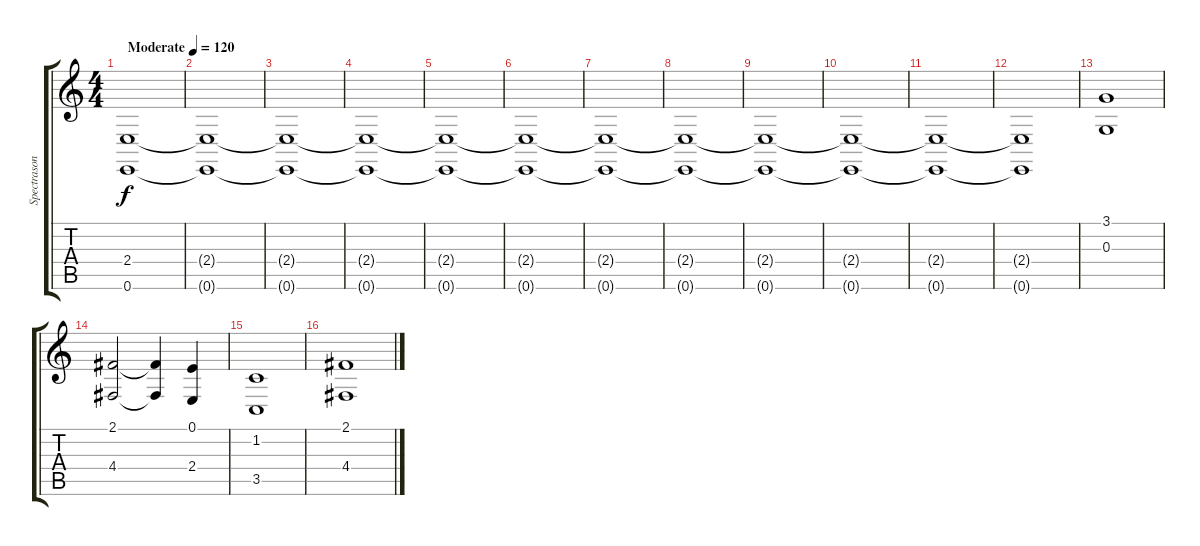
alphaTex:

\track ("Spectrasonics Omnisphere" "Spectrason") {instrument choiraahs}
\staff {score tabs}
\tuning (E4 B3 G3 D3 A2 E2) {hide}
\ts (4 4)
\tempo (120 "Moderate")
\clef g2
\ks c
(2.4 0.6).1{dy f instrument choiraahs} |
(2.4{t} 0.6{t}).1 |
(2.4{t} 0.6{t}).1 |
(2.4{t} 0.6{t}).1 |
(2.4{t} 0.6{t}).1 |
(2.4{t} 0.6{t}).1 |
(2.4{t} 0.6{t}).1 |
(2.4{t} 0.6{t}).1 |
(2.4{t} 0.6{t}).1 |
(2.4{t} 0.6{t}).1 |
(2.4{t} 0.6{t}).1 |
(2.4{t} 0.6{t}).1 |
(3.1 0.3).1 |
(2.1 4.4).2 (2.1{t} 4.4{t}).4 (0.1 2.4).4 |
(1.2 3.5).1 |
(2.1 4.4).1
